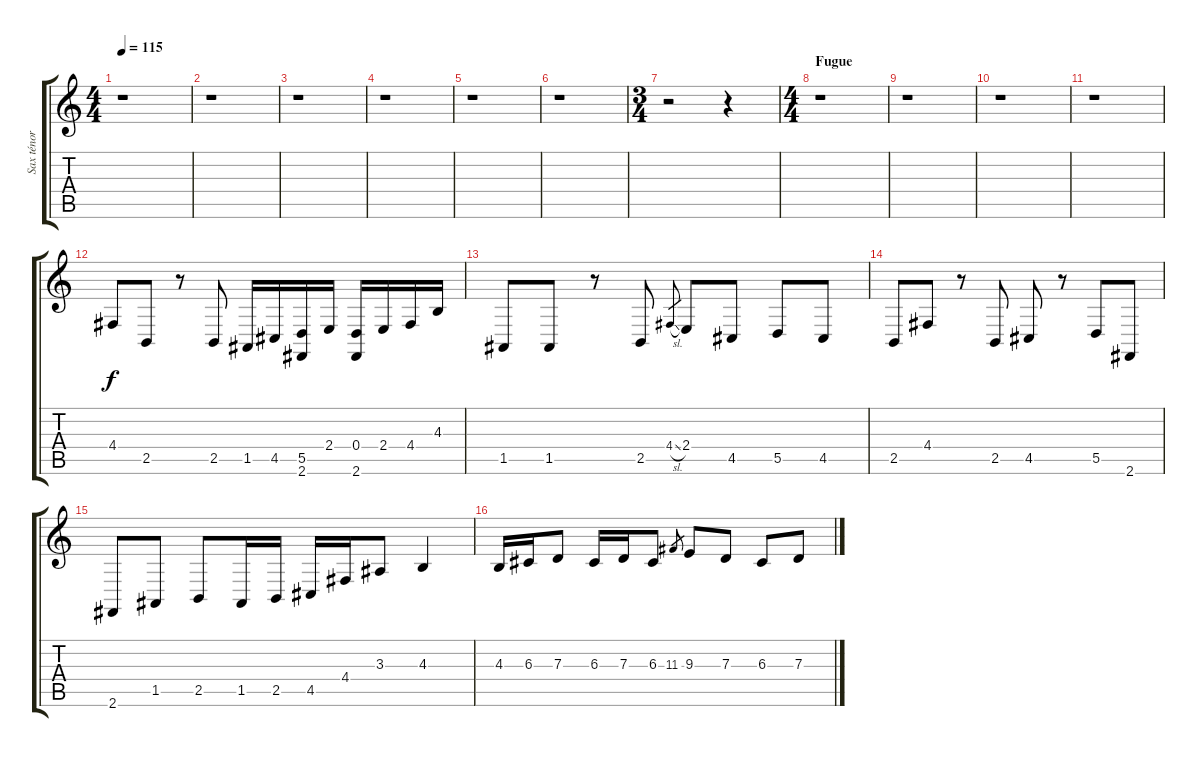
\track ("Sax ténor" "Sax ténor") {instrument tenorsax}
\staff {score tabs}
\tuning (E4 B3 G3 D3 A2 E2) {hide}
\ts (4 4)
\tempo 115
\clef g2
\ks c
r.1{dy f} |
r.1 |
r.1 |
r.1 |
r.1 |
r.1 |
\ts (3 4)
r.2 r.4 |
\ts (4 4)
\section ("" "Fugue")
r.1 |
r.1 |
r.1 |
r.1 |
4.4.8 2.5.8 r.8 2.5.8 1.5.16 4.5.16 (5.5 2.6).16 2.4.16 (0.4 2.6).16 2.4.16 4.4.16 4.3.16 |
1.5.8 1.5.8 r.8 2.5.8 4.4{sl}.8{gr} 2.4.8 4.5.8 5.5.8 4.5.8 |
2.5.8 4.4.8 r.8 2.5.8 4.5.8 r.8 5.5.8 2.6.8 |
2.6.8 1.5.8 2.5.8 1.5.16 2.5.16 4.5.16 4.4.16 3.3.8 4.3.4 |
4.3.16 6.3.16 7.3.8 6.3.16 7.3.16 6.3.8 11.3.8{gr} 9.3.8 7.3.8 6.3.8 7.3.8
